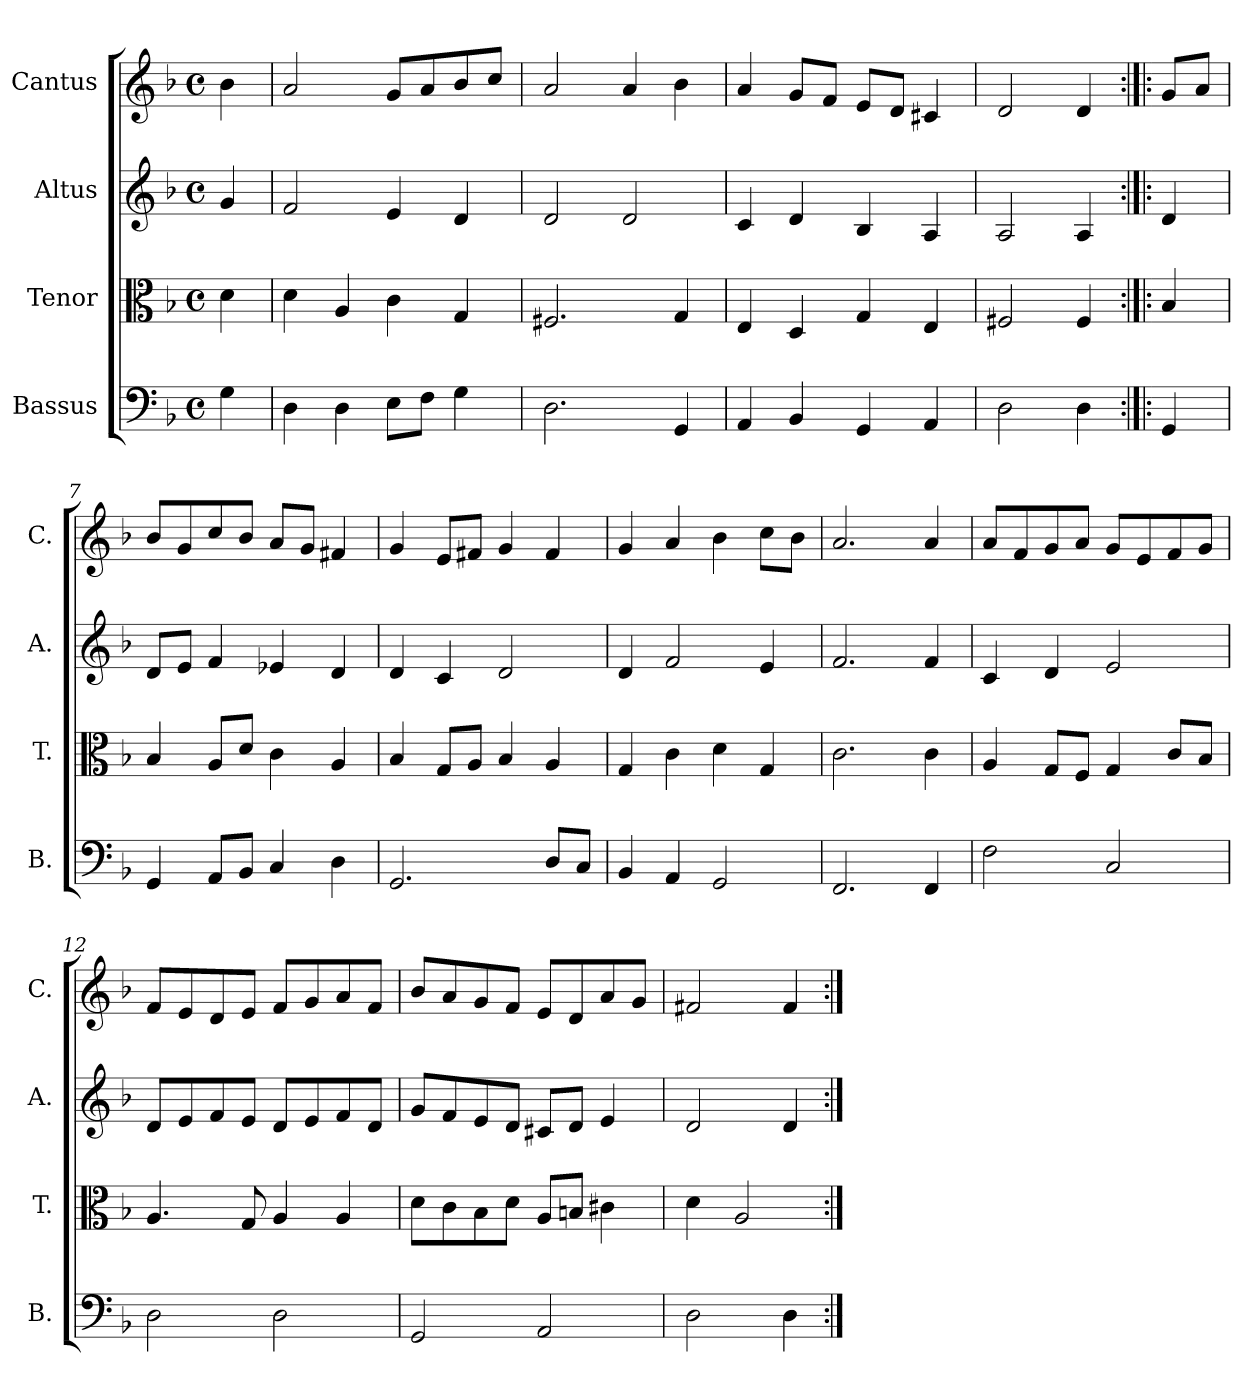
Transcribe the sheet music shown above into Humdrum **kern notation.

**kern	**kern	**kern	**kern
*part4	*part3	*part2	*part1
*staff4	*staff3	*staff2	*staff1
*I"Bassus	*I"Tenor	*I"Altus	*I"Cantus
*I'B.	*I'T.	*I'A.	*I'C.
*clefF4	*clefC3	*clefG2	*clefG2
*k[b-]	*k[b-]	*k[b-]	*k[b-]
*F:	*F:	*F:	*F:
*M4/4	*M4/4	*M4/4	*M4/4
*met(c)	*met(c)	*met(c)	*met(c)
=1	=1	=1	=1
4G\	4d\	4g/	4b-\
=2	=2	=2	=2
4D\	4d\	2f/	2a/
4D\	4A/	.	.
8E\L	4c\	4e/	8g/L
8F\J	.	.	8a/
4G\	4G/	4d/	8b-/
.	.	.	8cc/J
=3	=3	=3	=3
2.D\	2.F#X/	2d/	2a/
.	.	2d/	4a/
4GG/	4G/	.	4b-\
=4	=4	=4	=4
4AA/	4E/	4c/	4a/
4BB-/	4D/	4d/	8g/L
.	.	.	8f/J
4GG/	4G/	4B-/	8e/L
.	.	.	8d/J
4AA/	4E/	4A/	4c#X/
=5	=5	=5	=5
2D\	2F#X/	2A/	2d/
4D\	4F#/	4A/	4d/
=6:|!|:	=6:|!|:	=6:|!|:	=6:|!|:
4GG/	4B-/	4d/	8g/L
.	.	.	8a/J
=7	=7	=7	=7
4GG/	4B-/	8d/L	8b-/L
.	.	8e/J	8g/
8AA/L	8A/L	4f/	8cc/
8BB-/J	8d/J	.	8b-/J
4C/	4c\	4e-X/	8a/L
.	.	.	8g/J
4D\	4A/	4d/	4f#X/
=8	=8	=8	=8
2.GG/	4B-/	4d/	4g/
.	8G/L	4c/	8e/L
.	8A/J	.	8f#X/J
.	4B-/	2d/	4g/
8D/L	4A/	.	4f#/
8C/J	.	.	.
=9	=9	=9	=9
4BB-/	4G/	4d/	4g/
4AA/	4c\	2f/	4a/
2GG/	4d\	.	4b-\
.	4G/	4e/	8cc\L
.	.	.	8b-\J
=10	=10	=10	=10
2.FF/	2.c\	2.f/	2.a/
4FF/	4c\	4f/	4a/
=11	=11	=11	=11
2F\	4A/	4c/	8a/L
.	.	.	8f/
.	8G/L	4d/	8g/
.	8F/J	.	8a/J
2C/	4G/	2e/	8g/L
.	.	.	8e/
.	8c/L	.	8f/
.	8B-/J	.	8g/J
!!LO:LB:g=z
=12	=12	=12	=12
2D\	4.A/	8d/L	8f/L
.	.	8e/	8e/
.	.	8f/	8d/
.	8G/	8e/J	8e/J
2D\	4A/	8d/L	8f/L
.	.	8e/	8g/
.	4A/	8f/	8a/
.	.	8d/J	8f/J
=13	=13	=13	=13
2GG/	8d\L	8g/L	8b-/L
.	8c\	8f/	8a/
.	8B-\	8e/	8g/
.	8d\J	8d/J	8f/J
2AA/	8A/L	8c#X/L	8e/L
.	8Bn/J	8d/J	8d/
.	4c#X\	4e/	8a/
.	.	.	8g/J
=14	=14	=14	=14
2D\	4d\	2d/	2f#X/
.	2A/	.	.
4D\	.	4d/	4f#/
=:|!	=:|!	=:|!	=:|!
*-	*-	*-	*-
